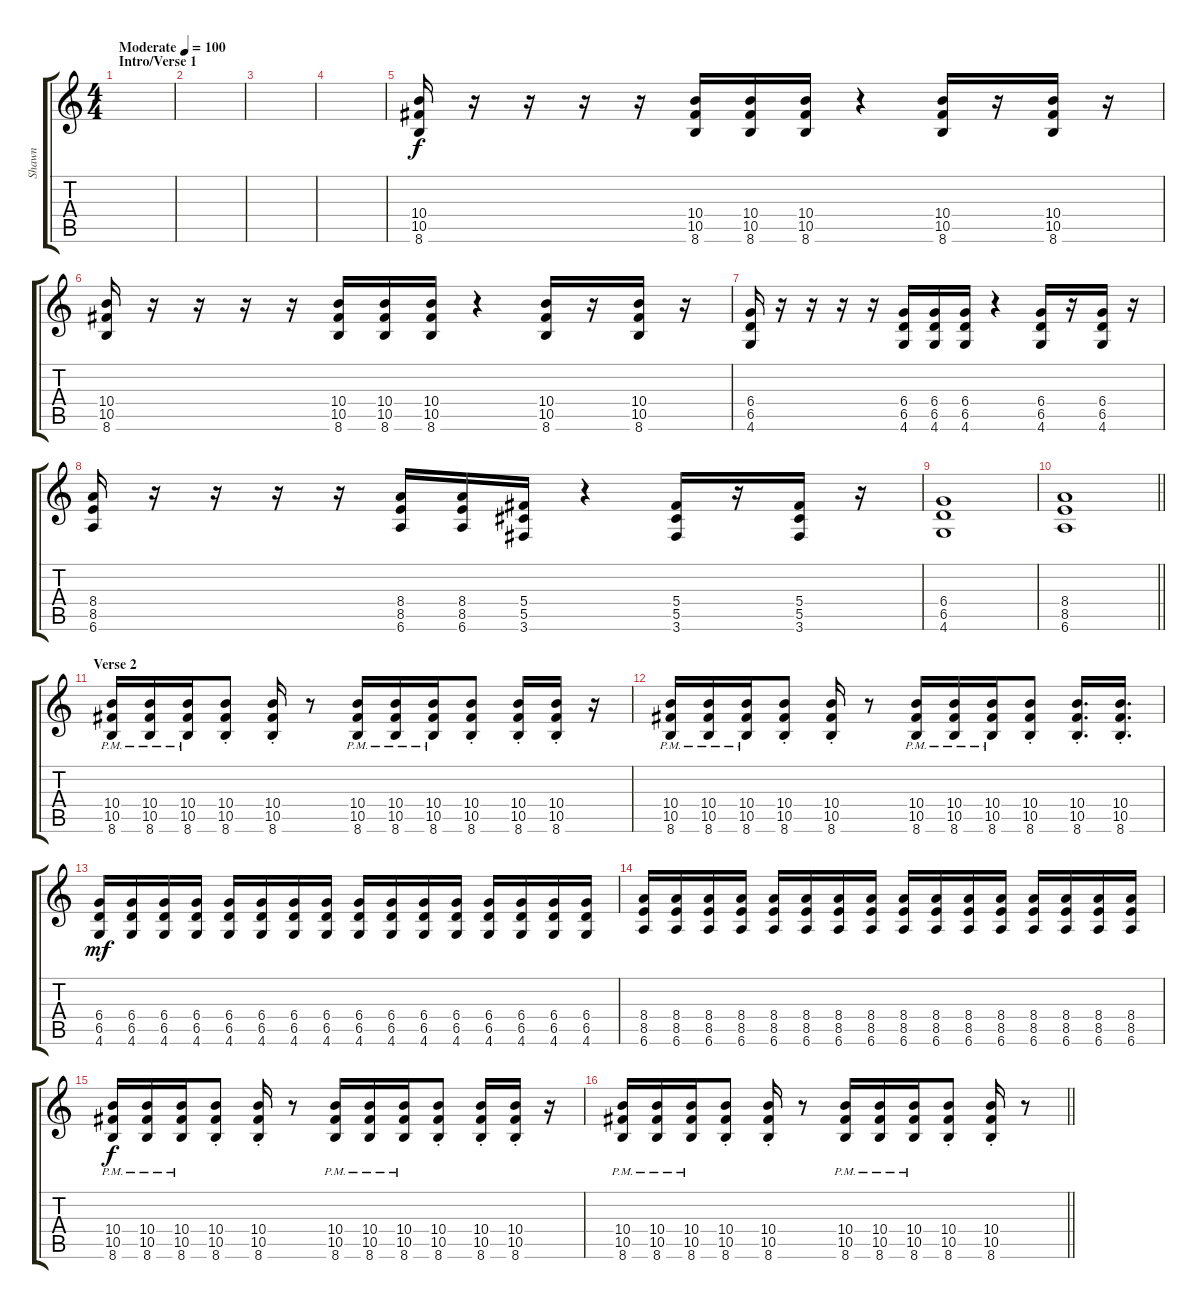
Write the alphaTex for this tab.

\track ("Shawn" "Shawn") {instrument overdrivenguitar}
\staff {score tabs}
\tuning (Eb4 Bb3 Gb3 Db3 Ab2 Eb2) {hide}
\ts (4 4)
\section ("" "Intro/Verse 1")
\tempo (100 "Moderate")
\clef g2
\ks c
|
|
|
|
(10.4 10.5 8.6).16 r.16 r.16 r.16 r.16 (10.4 10.5 8.6).16 (10.4 10.5 8.6).16 (10.4 10.5 8.6).16 r.4 (10.4 10.5 8.6).16 r.16 (10.4 10.5 8.6).16 r.16 |
(10.4 10.5 8.6).16 r.16 r.16 r.16 r.16 (10.4 10.5 8.6).16 (10.4 10.5 8.6).16 (10.4 10.5 8.6).16 r.4 (10.4 10.5 8.6).16 r.16 (10.4 10.5 8.6).16 r.16 |
(6.4 6.5 4.6).16 r.16 r.16 r.16 r.16 (6.4 6.5 4.6).16 (6.4 6.5 4.6).16 (6.4 6.5 4.6).16 r.4 (6.4 6.5 4.6).16 r.16 (6.4 6.5 4.6).16 r.16 |
(8.4 8.5 6.6).16 r.16 r.16 r.16 r.16 (8.4 8.5 6.6).16 (8.4 8.5 6.6).16 (5.4 5.5 3.6).16 r.4 (5.4 5.5 3.6).16 r.16 (5.4 5.5 3.6).16 r.16 |
(6.4 6.5 4.6).1 |
\barLineRight lightlight
(8.4 8.5 6.6).1 |
\section ("" "Verse 2")
(10.4{pm} 10.5{pm} 8.6{pm}).16 (10.4{pm} 10.5{pm} 8.6{pm}).16 (10.4{pm} 10.5{pm} 8.6{pm}).16 (10.4{st} 10.5{st} 8.6{st}).8 (10.4{st} 10.5{st} 8.6{st}).16 r.8 (10.4{pm} 10.5{pm} 8.6{pm}).16 (10.4{pm} 10.5{pm} 8.6{pm}).16 (10.4{pm} 10.5{pm} 8.6{pm}).16 (10.4{st} 10.5{st} 8.6{st}).8 (10.4{st} 10.5{st} 8.6{st}).16 (10.4 10.5 8.6{st}).16 r.16 |
(10.4{pm} 10.5{pm} 8.6{pm}).16 (10.4{pm} 10.5{pm} 8.6{pm}).16 (10.4{pm} 10.5{pm} 8.6{pm}).16 (10.4{st} 10.5{st} 8.6{st}).8 (10.4{st} 10.5{st} 8.6{st}).16 r.8 (10.4{pm} 10.5{pm} 8.6{pm}).16 (10.4{pm} 10.5{pm} 8.6{pm}).16 (10.4{pm} 10.5{pm} 8.6{pm}).16 (10.4{st} 10.5{st} 8.6{st}).8 (10.4{st} 10.5{st} 8.6{st}).16{d} (10.4{st} 10.5 8.6).16{d} |
(6.4 6.5 4.6).16{dy mf} (6.4 6.5 4.6).16 (6.4 6.5 4.6).16 (6.4 6.5 4.6).16 (6.4 6.5 4.6).16 (6.4 6.5 4.6).16 (6.4 6.5 4.6).16 (6.4 6.5 4.6).16 (6.4 6.5 4.6).16 (6.4 6.5 4.6).16 (6.4 6.5 4.6).16 (6.4 6.5 4.6).16 (6.4 6.5 4.6).16 (6.4 6.5 4.6).16 (6.4 6.5 4.6).16 (6.4 6.5 4.6).16 |
(8.4 8.5 6.6).16 (8.4 8.5 6.6).16 (8.4 8.5 6.6).16 (8.4 8.5 6.6).16 (8.4 8.5 6.6).16 (8.4 8.5 6.6).16 (8.4 8.5 6.6).16 (8.4 8.5 6.6).16 (8.4 8.5 6.6).16 (8.4 8.5 6.6).16 (8.4 8.5 6.6).16 (8.4 8.5 6.6).16 (8.4 8.5 6.6).16 (8.4 8.5 6.6).16 (8.4 8.5 6.6).16 (8.4 8.5 6.6).16 |
(10.4{pm} 10.5{pm} 8.6{pm}).16{dy f} (10.4{pm} 10.5{pm} 8.6{pm}).16 (10.4{pm} 10.5{pm} 8.6{pm}).16 (10.4{st} 10.5{st} 8.6{st}).8 (10.4{st} 10.5{st} 8.6{st}).16 r.8 (10.4{pm} 10.5{pm} 8.6{pm}).16 (10.4{pm} 10.5{pm} 8.6{pm}).16 (10.4{pm} 10.5{pm} 8.6{pm}).16 (10.4{st} 10.5{st} 8.6{st}).8 (10.4{st} 10.5{st} 8.6{st}).16 (10.4 10.5 8.6{st}).16 r.16 |
\barLineRight lightlight
(10.4{pm} 10.5{pm} 8.6{pm}).16 (10.4{pm} 10.5{pm} 8.6{pm}).16 (10.4{pm} 10.5{pm} 8.6{pm}).16 (10.4{st} 10.5{st} 8.6{st}).8 (10.4{st} 10.5{st} 8.6{st}).16 r.8 (10.4{pm} 10.5{pm} 8.6{pm}).16 (10.4{pm} 10.5{pm} 8.6{pm}).16 (10.4{pm} 10.5{pm} 8.6{pm}).16 (10.4{st} 10.5{st} 8.6{st}).8 (10.4{st} 10.5{st} 8.6{st}).16 r.8
